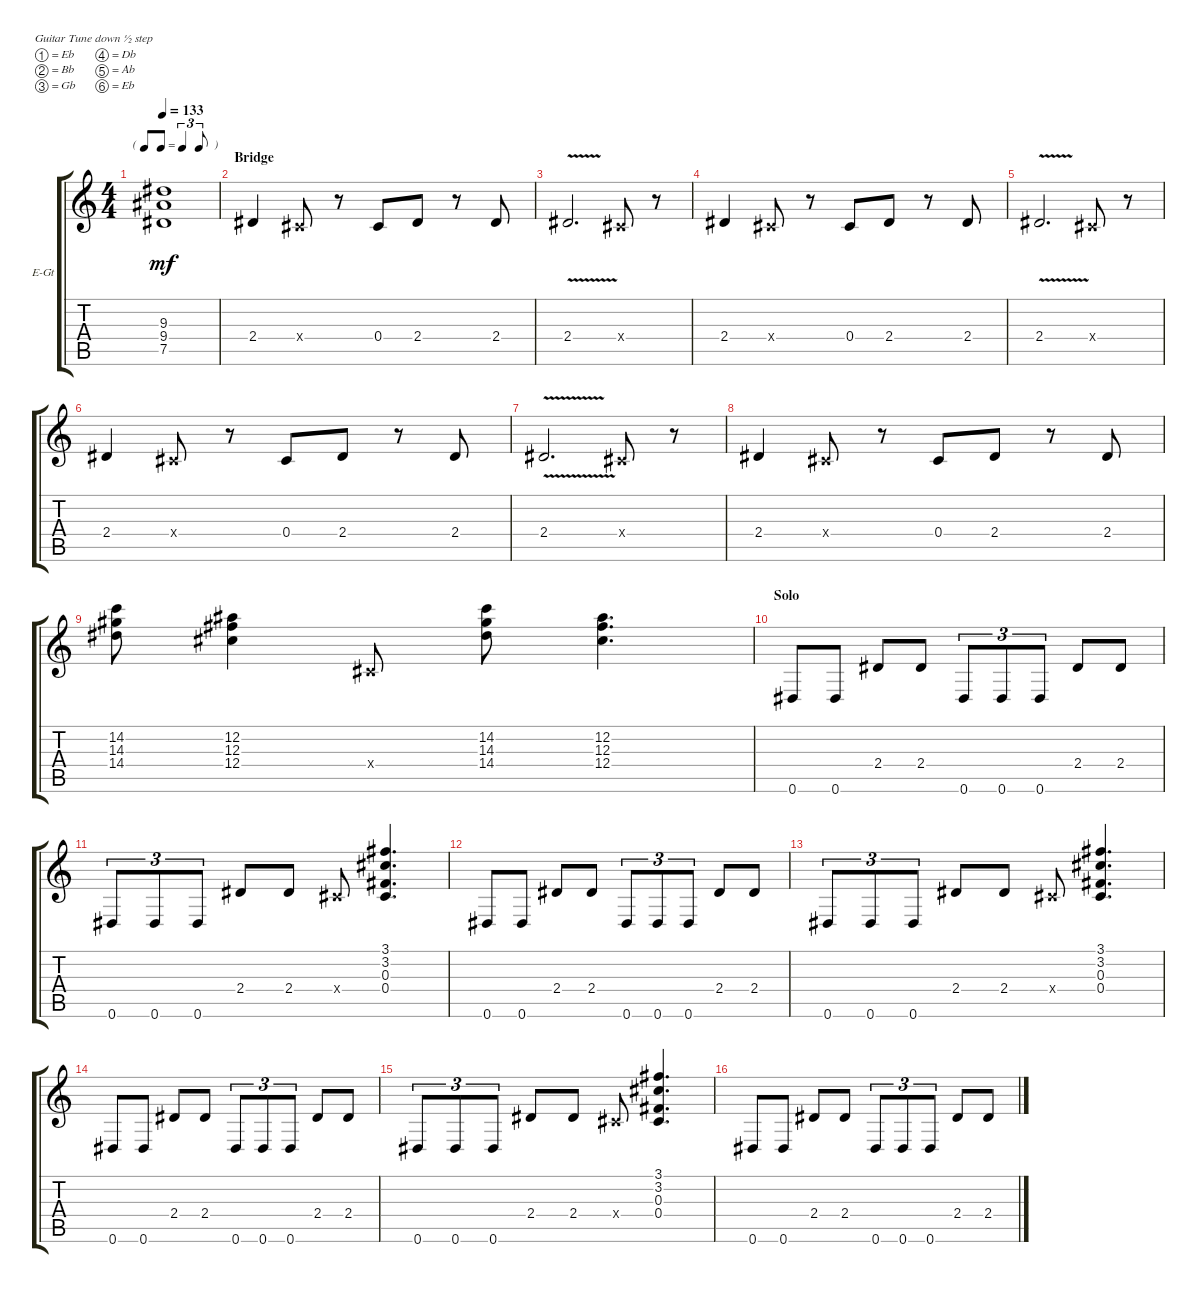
\defaultSystemsLayout 4
\bracketExtendMode groupsimilarinstruments
\firstSystemTrackNameOrientation horizontal
\otherSystemsTrackNameOrientation horizontal
\track ("PAUL STANLEY" "E-Gt") {solo instrument distortionguitar}
\staff {score tabs}
\tuning (Eb4 Bb3 Gb3 Db3 Ab2 Eb2)
\ts (4 4)
\tf triplet8th
\tempo 133
\clef g2
\ks c
(9.3{t} 9.4{t} 7.5{t}).1{dy mf beam invert} |
\section ("" "Bridge")
2.4.4 0.4{x}.8 r.8 0.4.8 2.4.8 r.8 2.4.8 |
2.4{v}.2{d} 0.4{x}.8 r.8 |
2.4.4 0.4{x}.8 r.8 0.4.8 2.4.8 r.8 2.4.8 |
2.4{v}.2{d} 0.4{x}.8 r.8 |
2.4.4 0.4{x}.8 r.8 0.4.8 2.4.8 r.8 2.4.8 |
2.4{v}.2{d} 0.4{x}.8 r.8 |
2.4.4 0.4{x}.8 r.8 0.4.8 2.4.8 r.8 2.4.8 |
(14.2 14.3 14.4).8 (12.4 12.3 12.2).4 0.4{x}.8 (14.4 14.3 14.2).8 (12.2 12.3 12.4).4{d} |
\section ("" "Solo")
0.6.8 0.6.8 2.4.8 2.4.8 0.6.8{tu (3 2)} 0.6.8{tu (3 2)} 0.6.8{tu (3 2)} 2.4.8 2.4.8 |
0.6.8{tu (3 2)} 0.6.8{tu (3 2)} 0.6.8{tu (3 2)} 2.4.8 2.4.8 0.4{x}.8 (0.4 0.3 3.2 3.1).4{d} |
0.6.8 0.6.8 2.4.8 2.4.8 0.6.8{tu (3 2)} 0.6.8{tu (3 2)} 0.6.8{tu (3 2)} 2.4.8 2.4.8 |
0.6.8{tu (3 2)} 0.6.8{tu (3 2)} 0.6.8{tu (3 2)} 2.4.8 2.4.8 0.4{x}.8 (0.4 0.3 3.2 3.1).4{d} |
0.6.8 0.6.8 2.4.8 2.4.8 0.6.8{tu (3 2)} 0.6.8{tu (3 2)} 0.6.8{tu (3 2)} 2.4.8 2.4.8 |
0.6.8{tu (3 2)} 0.6.8{tu (3 2)} 0.6.8{tu (3 2)} 2.4.8 2.4.8 0.4{x}.8 (0.4 0.3 3.2 3.1).4{d} |
0.6.8 0.6.8 2.4.8 2.4.8 0.6.8{tu (3 2)} 0.6.8{tu (3 2)} 0.6.8{tu (3 2)} 2.4.8 2.4.8
